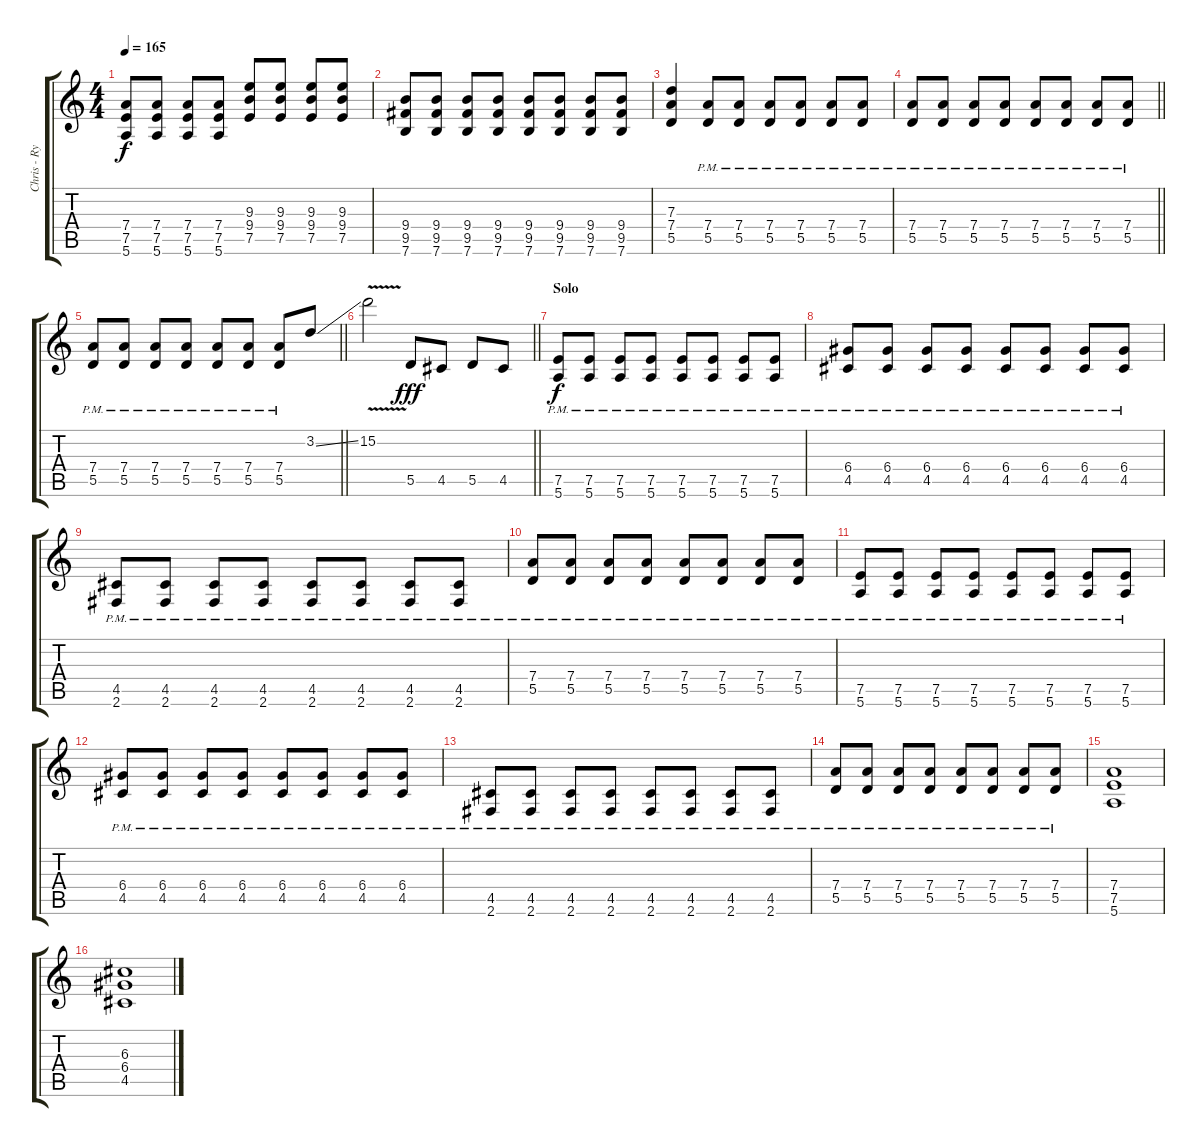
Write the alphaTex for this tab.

\track ("Chris - Rythm Guitar" "Chris - Ry") {instrument distortionguitar}
\staff {score tabs}
\tuning (E4 B3 G3 D3 A2 E2) {hide}
\ts (4 4)
\tempo 165
\clef g2
\ks c
(7.4 7.5 5.6).8{dy f} (7.4 7.5 5.6).8 (7.4 7.5 5.6).8 (7.4 7.5 5.6).8 (9.3 9.4 7.5).8 (9.3 9.4 7.5).8 (9.3 9.4 7.5).8 (9.3 9.4 7.5).8 |
(9.4 9.5 7.6).8 (9.4 9.5 7.6).8 (9.4 9.5 7.6).8 (9.4 9.5 7.6).8 (9.4 9.5 7.6).8 (9.4 9.5 7.6).8 (9.4 9.5 7.6).8 (9.4 9.5 7.6).8 |
(7.3 7.4 5.5).4 (7.4{pm} 5.5{pm}).8 (7.4{pm} 5.5{pm}).8 (7.4{pm} 5.5{pm}).8 (7.4{pm} 5.5{pm}).8 (7.4{pm} 5.5{pm}).8 (7.4{pm} 5.5{pm}).8 |
\barLineRight lightlight
(7.4{pm} 5.5{pm}).8 (7.4{pm} 5.5{pm}).8 (7.4{pm} 5.5{pm}).8 (7.4{pm} 5.5{pm}).8 (7.4{pm} 5.5{pm}).8 (7.4{pm} 5.5{pm}).8 (7.4{pm} 5.5{pm}).8 (7.4{pm} 5.5{pm}).8 |
\barLineRight lightlight
(7.4{pm} 5.5{pm}).8 (7.4{pm} 5.5{pm}).8 (7.4{pm} 5.5{pm}).8 (7.4{pm} 5.5{pm}).8 (7.4{pm} 5.5{pm}).8 (7.4{pm} 5.5{pm}).8 (7.4{pm} 5.5{pm}).8 3.2{ss}.8 |
\barLineRight lightlight
15.2{v}.2 5.5.8{dy fff} 4.5.8 5.5.8 4.5.8 |
\section ("" "Solo")
(7.5{pm} 5.6{pm}).8{dy f} (7.5{pm} 5.6{pm}).8 (7.5{pm} 5.6{pm}).8 (7.5{pm} 5.6{pm}).8 (7.5{pm} 5.6{pm}).8 (7.5{pm} 5.6{pm}).8 (7.5{pm} 5.6{pm}).8 (7.5{pm} 5.6{pm}).8 |
(6.4{pm} 4.5{pm}).8 (6.4{pm} 4.5).8 (6.4{pm} 4.5{pm}).8 (6.4{pm} 4.5{pm}).8 (6.4{pm} 4.5{pm}).8 (6.4{pm} 4.5{pm}).8 (6.4{pm} 4.5{pm}).8 (6.4{pm} 4.5{pm}).8 |
(4.5{pm} 2.6{pm}).8 (4.5{pm} 2.6{pm}).8 (4.5{pm} 2.6{pm}).8 (4.5{pm} 2.6{pm}).8 (4.5{pm} 2.6{pm}).8 (4.5{pm} 2.6{pm}).8 (4.5{pm} 2.6{pm}).8 (4.5{pm} 2.6{pm}).8 |
(7.4{pm} 5.5{pm}).8 (7.4{pm} 5.5{pm}).8 (7.4{pm} 5.5{pm}).8 (7.4{pm} 5.5{pm}).8 (7.4{pm} 5.5{pm}).8 (7.4{pm} 5.5{pm}).8 (7.4{pm} 5.5{pm}).8 (7.4{pm} 5.5{pm}).8 |
(7.5{pm} 5.6{pm}).8 (7.5{pm} 5.6{pm}).8 (7.5{pm} 5.6{pm}).8 (7.5{pm} 5.6{pm}).8 (7.5{pm} 5.6{pm}).8 (7.5{pm} 5.6{pm}).8 (7.5{pm} 5.6{pm}).8 (7.5{pm} 5.6{pm}).8 |
(6.4{pm} 4.5{pm}).8 (6.4{pm} 4.5).8 (6.4{pm} 4.5{pm}).8 (6.4{pm} 4.5{pm}).8 (6.4{pm} 4.5{pm}).8 (6.4{pm} 4.5{pm}).8 (6.4{pm} 4.5{pm}).8 (6.4{pm} 4.5{pm}).8 |
(4.5{pm} 2.6{pm}).8 (4.5{pm} 2.6{pm}).8 (4.5{pm} 2.6{pm}).8 (4.5{pm} 2.6{pm}).8 (4.5{pm} 2.6{pm}).8 (4.5{pm} 2.6{pm}).8 (4.5{pm} 2.6{pm}).8 (4.5{pm} 2.6{pm}).8 |
(7.4{pm} 5.5{pm}).8 (7.4{pm} 5.5{pm}).8 (7.4{pm} 5.5{pm}).8 (7.4{pm} 5.5{pm}).8 (7.4{pm} 5.5{pm}).8 (7.4{pm} 5.5{pm}).8 (7.4{pm} 5.5{pm}).8 (7.4{pm} 5.5{pm}).8 |
(7.4 7.5 5.6).1 |
(6.3 6.4 4.5).1
